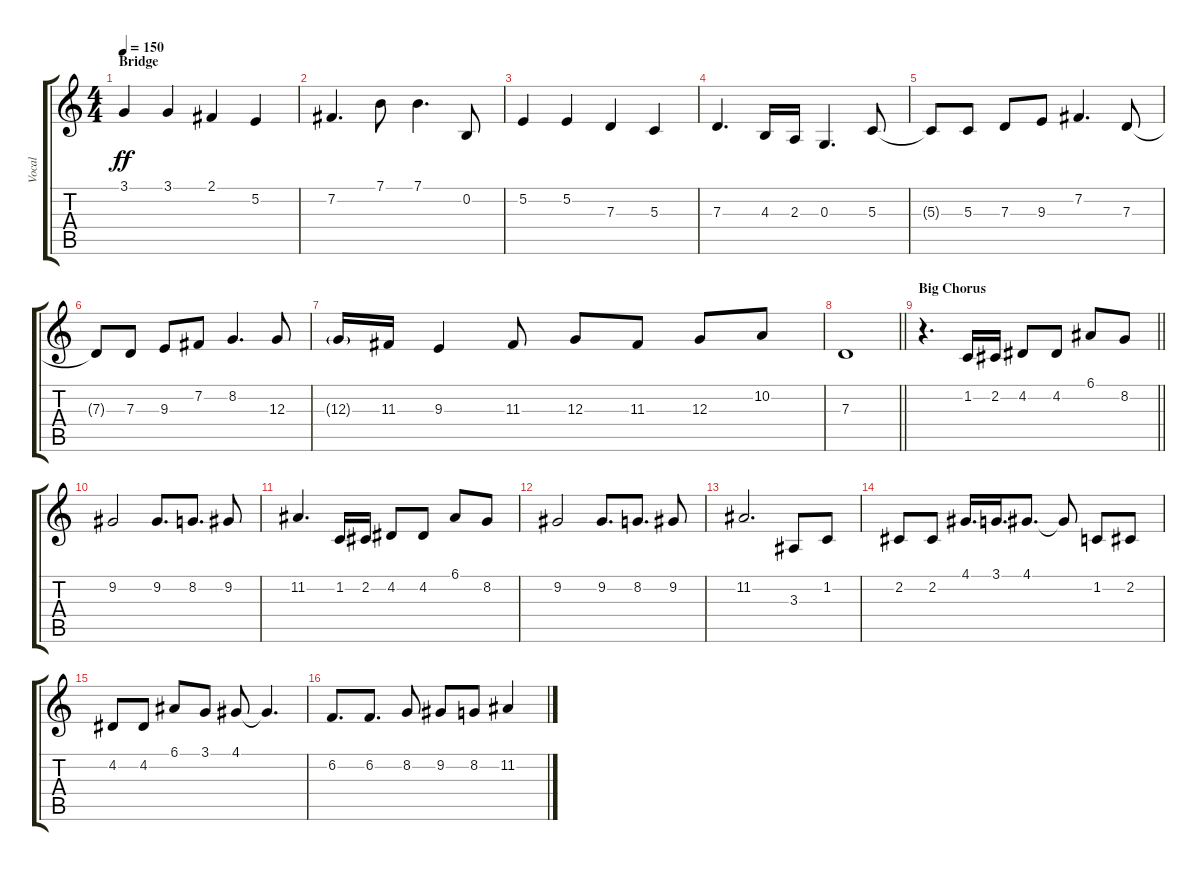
\track ("Vocal" "Vocal") {instrument synthbrass1 bank 9}
\staff {score tabs}
\tuning (E4 B3 G3 D3 A2 E2) {hide}
\ts (4 4)
\section ("" "Bridge")
\tempo 150
\clef g2
\ks c
3.1.4{dy ff} 3.1.4 2.1.4 5.2.4 |
7.2.4{d} 7.1.8 7.1.4{d} 0.2.8 |
5.2.4 5.2.4 7.3.4 5.3.4 |
7.3.4{d} 4.3.16 2.3.16 0.3.4{d} 5.3.8 |
5.3{t}.8 5.3.8 7.3.8 9.3.8 7.2.4{d} 7.3.8 |
7.3{t}.8 7.3.8 9.3.8 7.2.8 8.2.4{d} 12.3.8 |
12.3{g}.16 11.3.16 9.3.4 11.3.8 12.3.8 11.3.8 12.3.8 10.2.8 |
\barLineRight lightlight
7.3.1 |
\section ("" "Big Chorus")
\barLineRight lightlight
r.4{d} 1.2.16 2.2.16 4.2.8 4.2.8 6.1.8 8.2.8 |
9.2.2 9.2.8{d} 8.2.8{d} 9.2.8 |
11.2.4{d} 1.2.16 2.2.16 4.2.8 4.2.8 6.1.8 8.2.8 |
9.2.2 9.2.8{d} 8.2.8{d} 9.2.8 |
11.2.2{d} 3.3.8 1.2.8 |
2.2.8 2.2.8 4.1.16{d} 3.1.16{d} 4.1.8{d} 4.1{t}.8 1.2.8 2.2.8 |
4.2.8 4.2.8 6.1.8 3.1.8 4.1.8 4.1{t}.4{d} |
6.2.8{d} 6.2.8{d} 8.2.8 9.2.8 8.2.8 11.2.4
